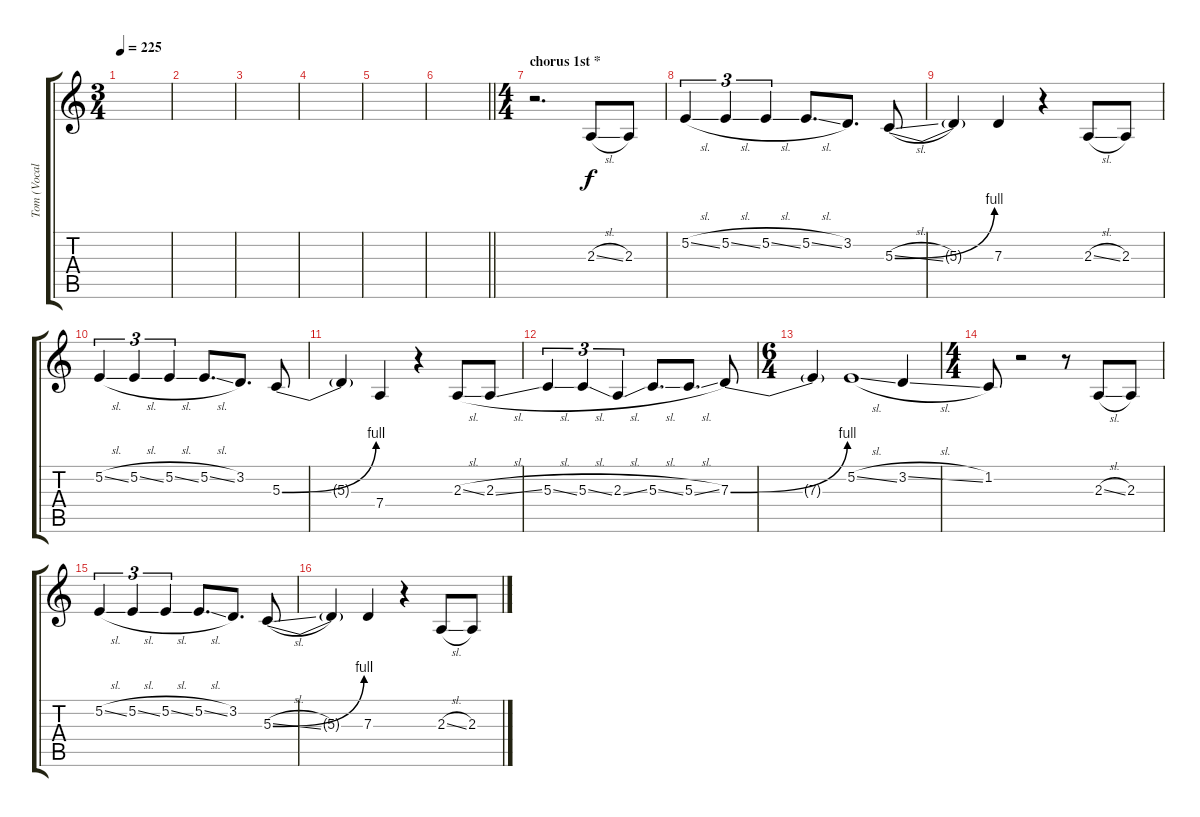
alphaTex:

\track ("Tom (Vocals)" "Tom (Vocal") {instrument violin}
\staff {score tabs}
\tuning (E4 B3 G3 D3 A2 E2) {hide}
\ts (3 4)
\tempo 225
\clef g2
\ks c
|
|
|
|
|
\barLineRight lightlight
|
\ts (4 4)
\section ("" "chorus 1st *")
r.2{d} 2.3{sl}.8 2.3.8 |
5.2{sl}.4{tu (3 2)} 5.2{sl}.4{tu (3 2)} 5.2{sl}.4{tu (3 2)} 5.2{sl}.8{d} 3.2.8{d} 5.3{be (bend 0 0 60 4) sl}.8 |
5.3{t}.4 7.3.4 r.4 2.3{sl}.8 2.3.8 |
5.2{sl}.4{tu (3 2)} 5.2{sl}.4{tu (3 2)} 5.2{sl}.4{tu (3 2)} 5.2{sl}.8{d} 3.2.8{d} 5.3{be (bend 0 0 60 4)}.8 |
5.3{t}.4 7.4.4 r.4 2.3{sl}.8 2.3{sl}.8 |
5.3{sl}.4{tu (3 2)} 5.3{sl}.4{tu (3 2)} 2.3{sl}.4{tu (3 2)} 5.3{sl}.8{d} 5.3{sl}.8{d} 7.3{be (bend 0 0 60 4)}.8 |
\ts (6 4)
7.3{t}.4 5.2{sl}.1 3.2{sl}.4 |
\ts (4 4)
1.2.8 r.2 r.8 2.3{sl}.8 2.3.8 |
5.2{sl}.4{tu (3 2)} 5.2{sl}.4{tu (3 2)} 5.2{sl}.4{tu (3 2)} 5.2{sl}.8{d} 3.2.8{d} 5.3{be (bend 0 0 60 4) sl}.8 |
5.3{t}.4 7.3.4 r.4 2.3{sl}.8 2.3.8
